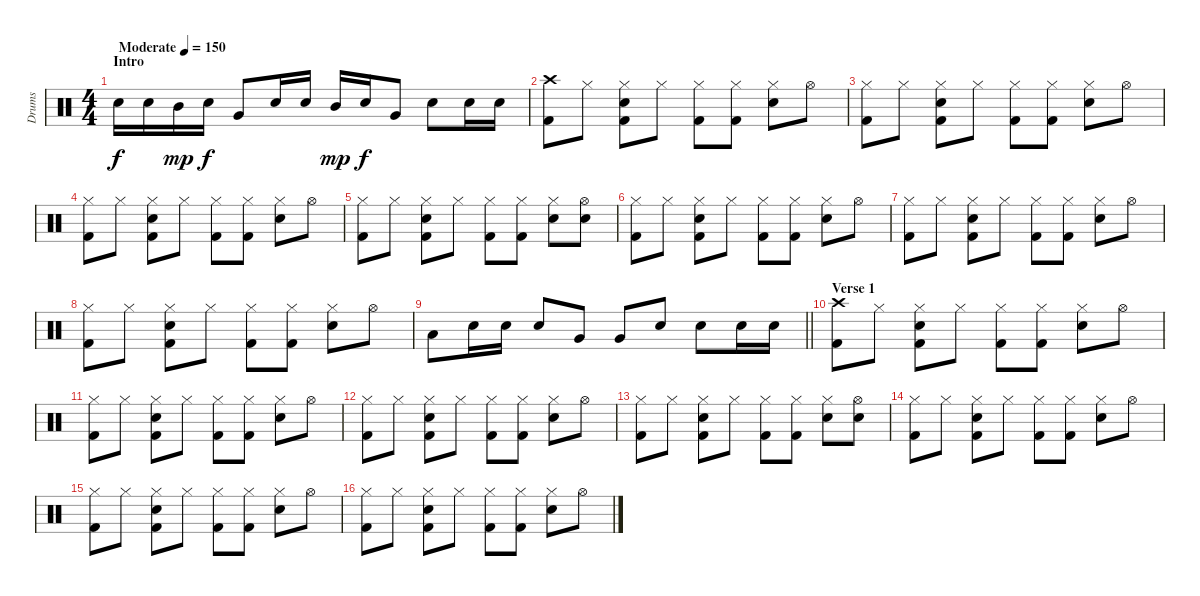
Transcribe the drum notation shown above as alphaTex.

\track ("Drums" "Drums") {instrument percussion}
\staff {score}
\articulation defaults
\ts (4 4)
\section ("" "Intro")
\tempo (150 "Moderate")
\clef neutral
\ks c "Snare (hit) 2".16{dy f} "Snare (hit) 2".16 "Mid Tom (hit)".16{dy mp} "Snare (hit) 2".16{dy f} "Very Low Tom (hit)".8 "Snare (hit) 2".16 "Snare (hit) 2".16 "Mid Tom (hit)".16{dy mp} "Snare (hit) 2".16{dy f} "Very Low Tom (hit)".8 "Snare (hit) 2".8 "Snare (hit) 2".16 "Snare (hit) 2".16
|
("Crash high (hit)" "Kick (hit) 2").8 "Hi-Hat (closed)".8 ("Hi-Hat (closed)" "Snare (hit) 2" "Kick (hit) 2").8 "Hi-Hat (closed)".8 ("Hi-Hat (closed)" "Kick (hit) 2").8 ("Hi-Hat (closed)" "Kick (hit) 2").8 ("Hi-Hat (closed)" "Snare (hit) 2").8 "Hi-Hat (open)".8 |
("Hi-Hat (closed)" "Kick (hit) 2").8 "Hi-Hat (closed)".8 ("Hi-Hat (closed)" "Snare (hit) 2" "Kick (hit) 2").8 "Hi-Hat (closed)".8 ("Hi-Hat (closed)" "Kick (hit) 2").8 ("Hi-Hat (closed)" "Kick (hit) 2").8 ("Hi-Hat (closed)" "Snare (hit) 2").8 "Hi-Hat (open)".8 |
("Hi-Hat (closed)" "Kick (hit) 2").8 "Hi-Hat (closed)".8 ("Hi-Hat (closed)" "Snare (hit) 2" "Kick (hit) 2").8 "Hi-Hat (closed)".8 ("Hi-Hat (closed)" "Kick (hit) 2").8 ("Hi-Hat (closed)" "Kick (hit) 2").8 ("Hi-Hat (closed)" "Snare (hit) 2").8 "Hi-Hat (open)".8 |
("Hi-Hat (closed)" "Kick (hit) 2").8 "Hi-Hat (closed)".8 ("Hi-Hat (closed)" "Snare (hit) 2" "Kick (hit) 2").8 "Hi-Hat (closed)".8 ("Hi-Hat (closed)" "Kick (hit) 2").8 ("Hi-Hat (closed)" "Kick (hit) 2").8 ("Hi-Hat (closed)" "Snare (hit) 2").8 ("Hi-Hat (open)" "Snare (hit) 2").8 |
("Hi-Hat (closed)" "Kick (hit) 2").8 "Hi-Hat (closed)".8 ("Hi-Hat (closed)" "Snare (hit) 2" "Kick (hit) 2").8 "Hi-Hat (closed)".8 ("Hi-Hat (closed)" "Kick (hit) 2").8 ("Hi-Hat (closed)" "Kick (hit) 2").8 ("Hi-Hat (closed)" "Snare (hit) 2").8 "Hi-Hat (open)".8 |
("Hi-Hat (closed)" "Kick (hit) 2").8 "Hi-Hat (closed)".8 ("Hi-Hat (closed)" "Snare (hit) 2" "Kick (hit) 2").8 "Hi-Hat (closed)".8 ("Hi-Hat (closed)" "Kick (hit) 2").8 ("Hi-Hat (closed)" "Kick (hit) 2").8 ("Hi-Hat (closed)" "Snare (hit) 2").8 "Hi-Hat (open)".8 |
("Hi-Hat (closed)" "Kick (hit) 2").8 "Hi-Hat (closed)".8 ("Hi-Hat (closed)" "Snare (hit) 2" "Kick (hit) 2").8 "Hi-Hat (closed)".8 ("Hi-Hat (closed)" "Kick (hit) 2").8 ("Hi-Hat (closed)" "Kick (hit) 2").8 ("Hi-Hat (closed)" "Snare (hit) 2").8 "Hi-Hat (open)".8 |
\barLineRight lightlight "Low Tom (hit)".8 "Snare (hit) 2".16 "Snare (hit) 2".16 "Snare (hit) 2".8 "Very Low Tom (hit)".8 "Very Low Tom (hit)".8 "Snare (hit) 2".8 "Snare (hit) 2".8 "Snare (hit) 2".16 "Snare (hit) 2".16
|
\section ("" "Verse 1")
("Crash high (hit)" "Kick (hit) 2").8 "Hi-Hat (closed)".8 ("Hi-Hat (closed)" "Snare (hit) 2" "Kick (hit) 2").8 "Hi-Hat (closed)".8 ("Hi-Hat (closed)" "Kick (hit) 2").8 ("Hi-Hat (closed)" "Kick (hit) 2").8 ("Hi-Hat (closed)" "Snare (hit) 2").8 "Hi-Hat (open)".8 |
("Hi-Hat (closed)" "Kick (hit) 2").8 "Hi-Hat (closed)".8 ("Hi-Hat (closed)" "Snare (hit) 2" "Kick (hit) 2").8 "Hi-Hat (closed)".8 ("Hi-Hat (closed)" "Kick (hit) 2").8 ("Hi-Hat (closed)" "Kick (hit) 2").8 ("Hi-Hat (closed)" "Snare (hit) 2").8 "Hi-Hat (open)".8 |
("Hi-Hat (closed)" "Kick (hit) 2").8 "Hi-Hat (closed)".8 ("Hi-Hat (closed)" "Snare (hit) 2" "Kick (hit) 2").8 "Hi-Hat (closed)".8 ("Hi-Hat (closed)" "Kick (hit) 2").8 ("Hi-Hat (closed)" "Kick (hit) 2").8 ("Hi-Hat (closed)" "Snare (hit) 2").8 "Hi-Hat (open)".8 |
("Hi-Hat (closed)" "Kick (hit) 2").8 "Hi-Hat (closed)".8 ("Hi-Hat (closed)" "Snare (hit) 2" "Kick (hit) 2").8 "Hi-Hat (closed)".8 ("Hi-Hat (closed)" "Kick (hit) 2").8 ("Hi-Hat (closed)" "Kick (hit) 2").8 ("Hi-Hat (closed)" "Snare (hit) 2").8 ("Hi-Hat (open)" "Snare (hit) 2").8 |
("Hi-Hat (closed)" "Kick (hit) 2").8 "Hi-Hat (closed)".8 ("Hi-Hat (closed)" "Snare (hit) 2" "Kick (hit) 2").8 "Hi-Hat (closed)".8 ("Hi-Hat (closed)" "Kick (hit) 2").8 ("Hi-Hat (closed)" "Kick (hit) 2").8 ("Hi-Hat (closed)" "Snare (hit) 2").8 "Hi-Hat (open)".8 |
("Hi-Hat (closed)" "Kick (hit) 2").8 "Hi-Hat (closed)".8 ("Hi-Hat (closed)" "Snare (hit) 2" "Kick (hit) 2").8 "Hi-Hat (closed)".8 ("Hi-Hat (closed)" "Kick (hit) 2").8 ("Hi-Hat (closed)" "Kick (hit) 2").8 ("Hi-Hat (closed)" "Snare (hit) 2").8 "Hi-Hat (open)".8 |
("Hi-Hat (closed)" "Kick (hit) 2").8 "Hi-Hat (closed)".8 ("Hi-Hat (closed)" "Snare (hit) 2" "Kick (hit) 2").8 "Hi-Hat (closed)".8 ("Hi-Hat (closed)" "Kick (hit) 2").8 ("Hi-Hat (closed)" "Kick (hit) 2").8 ("Hi-Hat (closed)" "Snare (hit) 2").8 "Hi-Hat (open)".8
